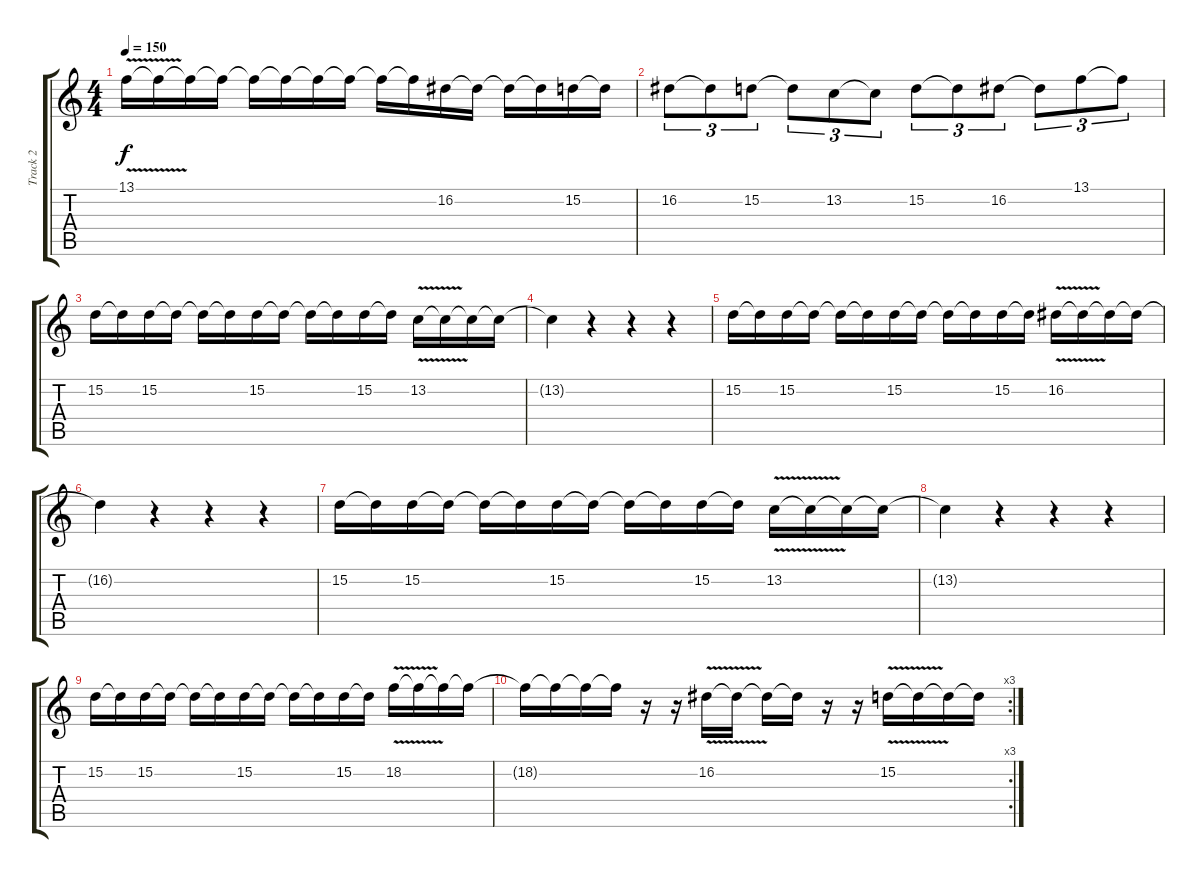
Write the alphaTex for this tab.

\track ("Track 2" "Track 2") {instrument lead5charang}
\staff {score tabs}
\tuning (E4 B3 G3 D3 A2 E2) {hide}
\ts (4 4)
\tempo 150
\clef g2
\ks c
13.1{v}.16{dy f} 13.1{t}.16 13.1{t}.16 13.1{t}.16 13.1{t}.16 13.1{t}.16 13.1{t}.16 13.1{t}.16 13.1{t}.16 13.1{t}.16 16.2.16 16.2{t}.16 16.2{t}.16 16.2{t}.16 15.2.16 15.2{t}.16 |
16.2.8{tu (3 2)} 16.2{t}.8{tu (3 2)} 15.2.8{tu (3 2)} 15.2{t}.8{tu (3 2)} 13.2.8{tu (3 2)} 13.2{t}.8{tu (3 2)} 15.2.8{tu (3 2)} 15.2{t}.8{tu (3 2)} 16.2.8{tu (3 2)} 16.2{t}.8{tu (3 2)} 13.1.8{tu (3 2)} 13.1{t}.8{tu (3 2)} |
15.2.16 15.2{t}.16 15.2.16 15.2{t}.16 15.2{t}.16 15.2{t}.16 15.2.16 15.2{t}.16 15.2{t}.16 15.2{t}.16 15.2.16 15.2{t}.16 13.2{v}.16 13.2{t}.16 13.2{t}.16 13.2{t}.16 |
13.2{t}.4 r.4 r.4 r.4 |
15.2.16 15.2{t}.16 15.2.16 15.2{t}.16 15.2{t}.16 15.2{t}.16 15.2.16 15.2{t}.16 15.2{t}.16 15.2{t}.16 15.2.16 15.2{t}.16 16.2{v}.16 16.2{t}.16 16.2{t}.16 16.2{t}.16 |
16.2{t}.4 r.4 r.4 r.4 |
15.2.16 15.2{t}.16 15.2.16 15.2{t}.16 15.2{t}.16 15.2{t}.16 15.2.16 15.2{t}.16 15.2{t}.16 15.2{t}.16 15.2.16 15.2{t}.16 13.2{v}.16 13.2{t}.16 13.2{t}.16 13.2{t}.16 |
13.2{t}.4 r.4 r.4 r.4 |
15.2.16 15.2{t}.16 15.2.16 15.2{t}.16 15.2{t}.16 15.2{t}.16 15.2.16 15.2{t}.16 15.2{t}.16 15.2{t}.16 15.2.16 15.2{t}.16 18.2{v}.16 18.2{t}.16 18.2{t}.16 18.2{t}.16 |
\rc 3
18.2{t}.16 18.2{t}.16 18.2{t}.16 18.2{t}.16 r.16 r.16 16.2{v}.16 16.2{t}.16 16.2{t}.16 16.2{t}.16 r.16 r.16 15.2{v}.16 15.2{t}.16 15.2{t}.16 15.2{t}.16
